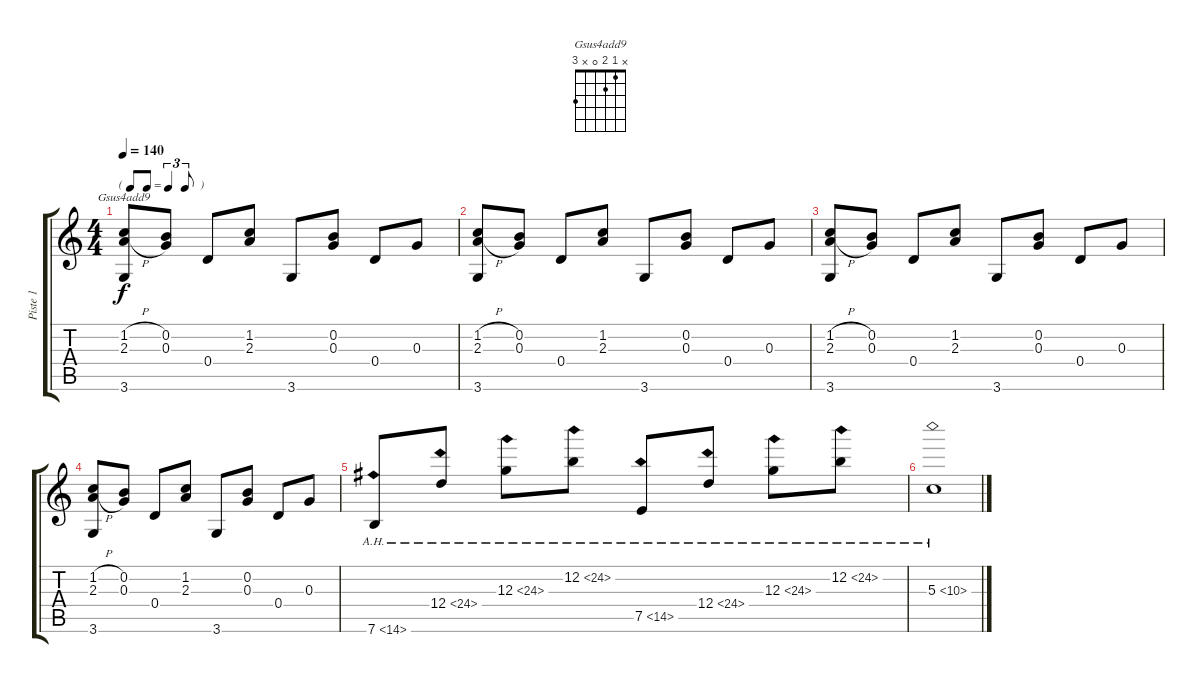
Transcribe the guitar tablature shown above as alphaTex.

\track ("Piste 1" "Piste 1") {instrument electricbasspick}
\staff {score tabs}
\tuning (E4 B3 G3 D3 A2 E2) {hide}
\chord ("Gsus4add9" x 1 2 0 x 3)
\ts (4 4)
\tf triplet8th
\tempo 140
\clef g2
\ks c
(1.2{h} 2.3{h} 3.6).8{ch "Gsus4add9" dy f} (0.2 0.3).8 0.4.8 (1.2 2.3).8 3.6.8 (0.2 0.3).8 0.4.8 0.3.8 |
(1.2{h} 2.3{h} 3.6).8 (0.2 0.3).8 0.4.8 (1.2 2.3).8 3.6.8 (0.2 0.3).8 0.4.8 0.3.8 |
(1.2{h} 2.3{h} 3.6).8 (0.2 0.3).8 0.4.8 (1.2 2.3).8 3.6.8 (0.2 0.3).8 0.4.8 0.3.8 |
(1.2{h} 2.3{h} 3.6).8 (0.2 0.3).8 0.4.8 (1.2 2.3).8 3.6.8 (0.2 0.3).8 0.4.8 0.3.8 |
7.6{ah 7}.8 12.4{ah 12}.8 12.3{ah 12}.8 12.2{ah 12}.8 7.5{ah 7}.8 12.4{ah 12}.8 12.3{ah 12}.8 12.2{ah 12}.8 |
5.3{ah 5}.1
